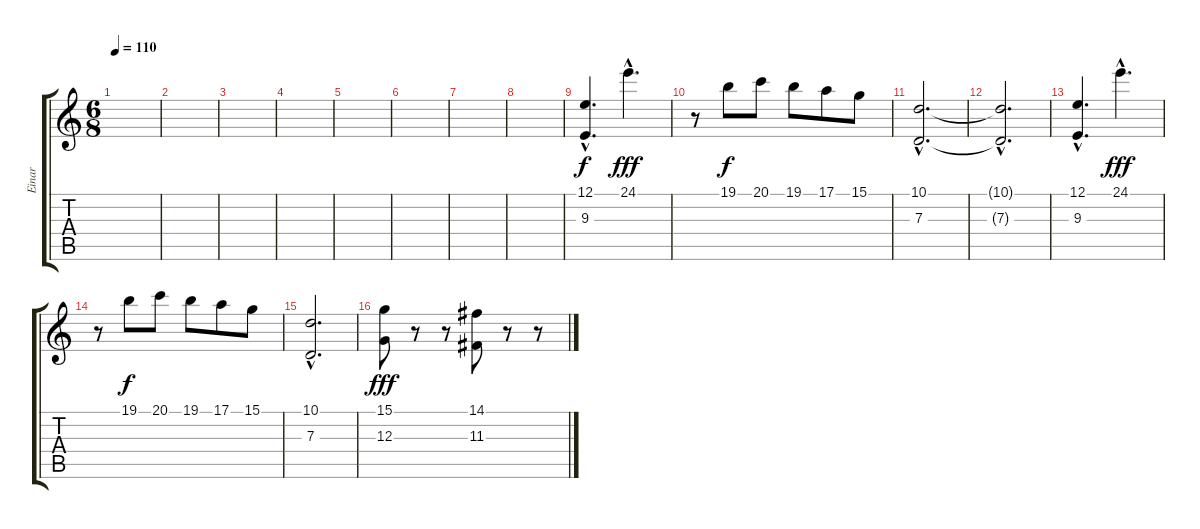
\track ("Einar" "Einar") {instrument stringensemble1}
\staff {score tabs}
\tuning (E4 B3 G3 D3 A2 E2) {hide}
\ts (6 8)
\tempo 110
\clef g2
\ks c
|
|
|
|
|
|
|
|
(12.1{hac} 9.3{hac}).4{d dy f instrument stringensemble1} 24.1{hac}.4{d dy fff} |
r.8 19.1.8{dy f} 20.1.8 19.1.8 17.1.8 15.1.8 |
(10.1{hac} 7.3{hac}).2{d} |
(10.1{hac t} 7.3{hac t}).2{d} |
(12.1{hac} 9.3{hac}).4{d} 24.1{hac}.4{d dy fff} |
r.8 19.1.8{dy f} 20.1.8 19.1.8 17.1.8 15.1.8 |
(10.1{hac} 7.3{hac}).2{d} |
(15.1 12.3).8{dy fff} r.8 r.8 (14.1 11.3).8 r.8 r.8
